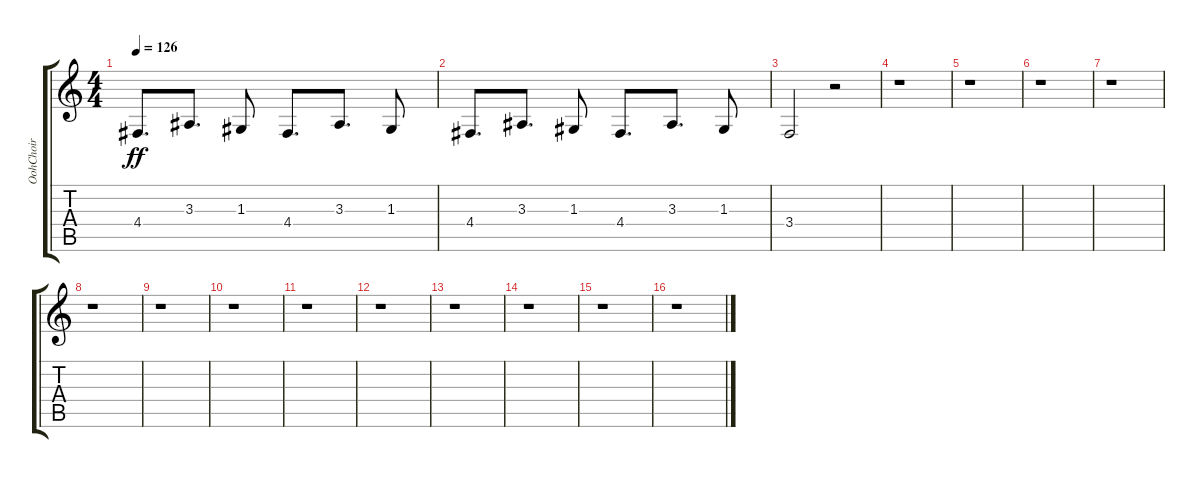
\track ("OohChoir" "OohChoir") {instrument voiceoohs}
\staff {score tabs}
\tuning (E4 B3 G3 D3 A2 E2) {hide}
\ts (4 4)
\tempo 126
\clef g2
\ks c
4.4.8{d dy ff} 3.3.8{d} 1.3.8 4.4.8{d} 3.3.8{d} 1.3.8 |
4.4.8{d} 3.3.8{d} 1.3.8 4.4.8{d} 3.3.8{d} 1.3.8 |
3.4.2 r.2 |
r.1 |
r.1 |
r.1 |
r.1 |
r.1 |
r.1 |
r.1 |
r.1 |
r.1 |
r.1 |
r.1 |
r.1 |
r.1
